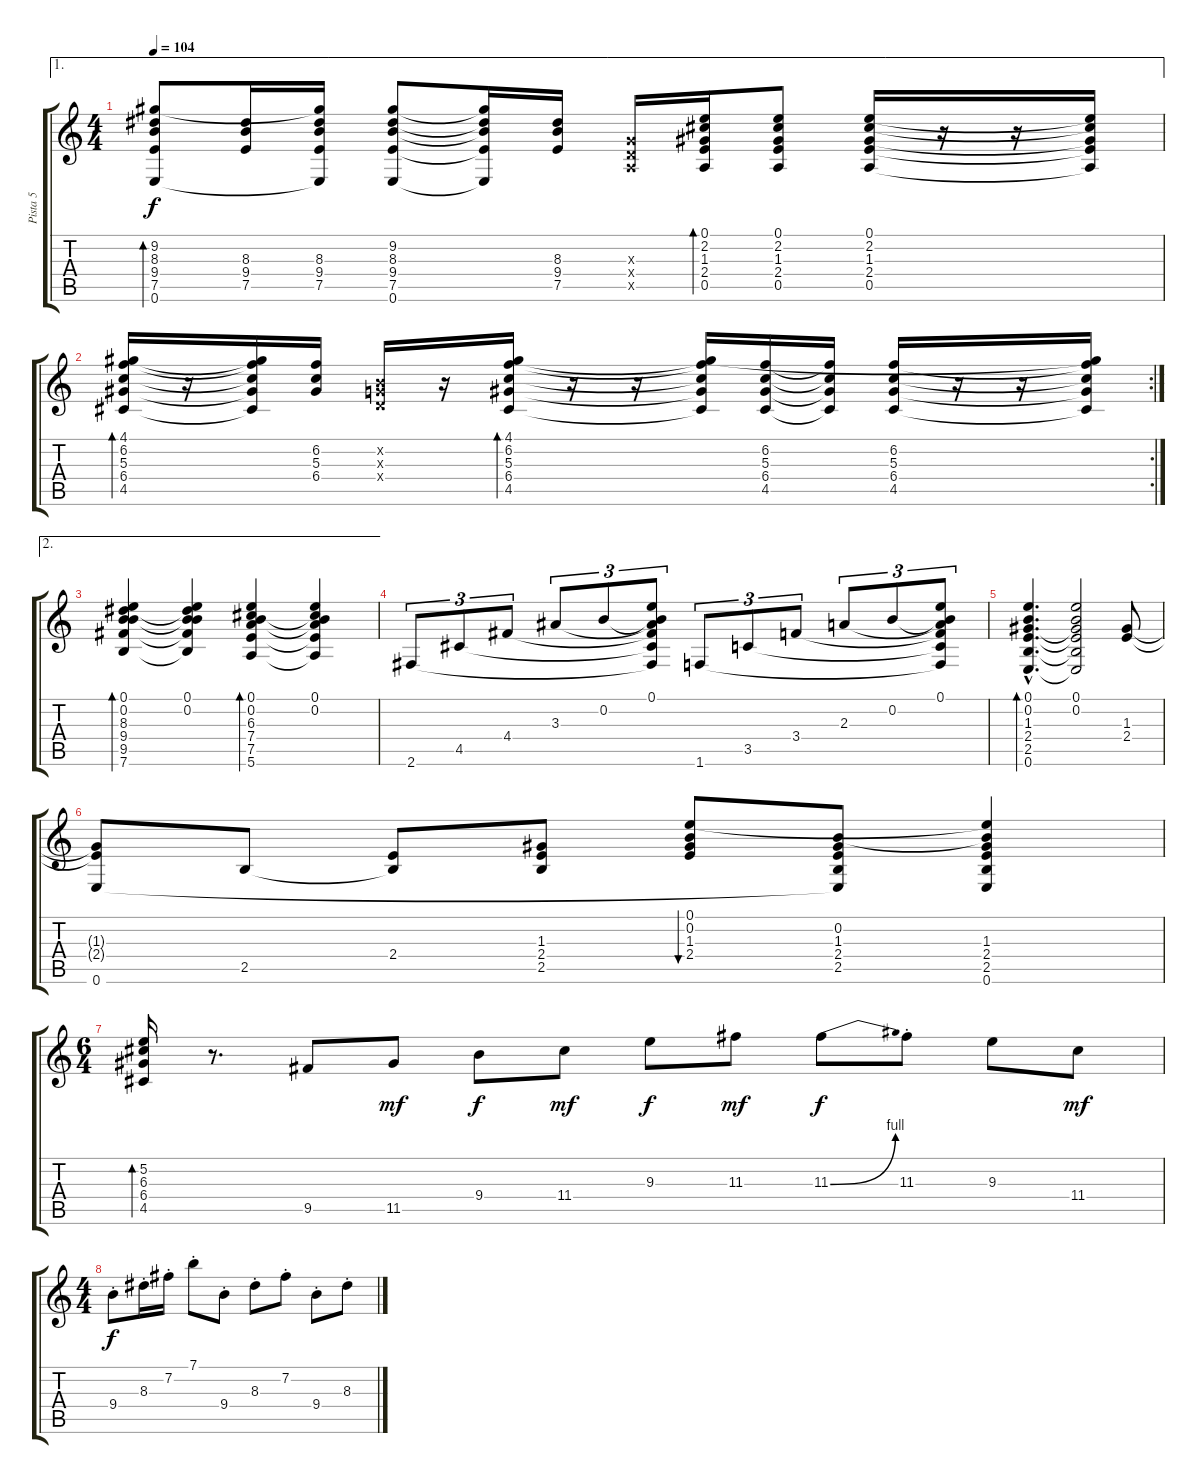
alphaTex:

\track ("Pista 5" "Pista 5") {instrument distortionguitar}
\staff {score tabs}
\tuning (E4 B3 G3 D3 A2 E2) {hide}
\ae 1
\ts (4 4)
\tempo 104
\clef g2
\ks c
(9.2 8.3 9.4 7.5 0.6).8{bd 60 dy f} (8.3 9.4 7.5).16 (9.2{t} 8.3 9.4 7.5 0.6{t}).16 (9.2 8.3 9.4 7.5 0.6).8 (9.2{t} 8.3{t} 9.4{t} 7.5{t} 0.6{t}).16 (8.3 9.4 7.5).16 (0.3{x} 0.4{x} 0.5{x}).16 (0.1 2.2 1.3 2.4 0.5).16{bd 60} (0.1 2.2 1.3 2.4 0.5).8 (0.1 2.2 1.3 2.4 0.5).16 r.16 r.16 (0.1{t} 2.2{t} 1.3{t} 2.4{t} 0.5{t}).16 |
\rc 2
(4.1 6.2 5.3 6.4 4.5).16{bd 60} r.16 (4.1{t} 6.2{t} 5.3{t} 6.4{t} 4.5{t}).16 (6.2 5.3 6.4).16 (0.2{x} 0.3{x} 0.4{x}).16 r.16 (4.1 6.2 5.3 6.4 4.5).16{bd 60} r.16 r.16 (4.1{t} 6.2{t} 5.3{t} 6.4{t} 4.5{t}).16 (6.2 5.3 6.4 4.5).16 (6.2{t} 5.3{t} 6.4{t} 4.5{t}).16 (6.2 5.3 6.4 4.5).16 r.16 r.16 (4.1{t} 6.2{t} 5.3{t} 6.4{t} 4.5{t}).16 |
\ae 2
(0.1 0.2 8.3 9.4 9.5 7.6).4{bd 60} (0.1 0.2 8.3{t} 9.4{t} 9.5{t} 7.6{t}).4 (0.1 0.2 6.3 7.4 7.5 5.6).4{bd 60} (0.1 0.2 6.3{t} 7.4{t} 7.5{t} 5.6{t}).4 |
2.6.8{tu (3 2)} 4.5.8{tu (3 2)} 4.4.8{tu (3 2)} 3.3.8{tu (3 2)} 0.2.8{tu (3 2)} (0.1 0.2{t} 3.3{t} 4.4{t} 4.5{t} 2.6{t}).8{tu (3 2)} 1.6.8{tu (3 2)} 3.5.8{tu (3 2)} 3.4.8{tu (3 2)} 2.3.8{tu (3 2)} 0.2.8{tu (3 2)} (0.1 0.2{t} 2.3{t} 3.4{t} 3.5{t} 1.6{t}).8{tu (3 2)} |
(0.1{hac} 0.2{hac} 1.3{hac} 2.4{hac} 2.5{hac} 0.6{hac}).4{d bd 60} (0.1 0.2 1.3{t} 2.4{t} 2.5{t} 0.6{t}).2 (1.3 2.4).8 |
(1.3{t} 2.4{t} 0.6).8 2.5.8 (2.4 2.5{t}).8 (1.3 2.4 2.5).8 (0.1 0.2 1.3 2.4).8{bu 60} (0.2 1.3 2.4 2.5 0.6{t}).8 (0.1{t} 0.2{t} 1.3 2.4 2.5 0.6).4 |
\ts (6 4)
(5.2 6.3 6.4 4.5).16{bd 30} r.8{d} 9.5.8 11.5.8{dy mf} 9.4.8{dy f} 11.4.8{dy mf} 9.3.8{dy f} 11.3.8{dy mf} 11.3{be (bend 0 0 60 4)}.8{dy f} 11.3{st}.8 9.3.8 11.4.8{dy mf} |
\ts (4 4)
9.4{st}.8{dy f} 8.3{st}.16 7.2{st}.16 7.1{st}.8 9.4{st}.8 8.3{st}.8 7.2{st}.8 9.4{st}.8 8.3{st}.8
